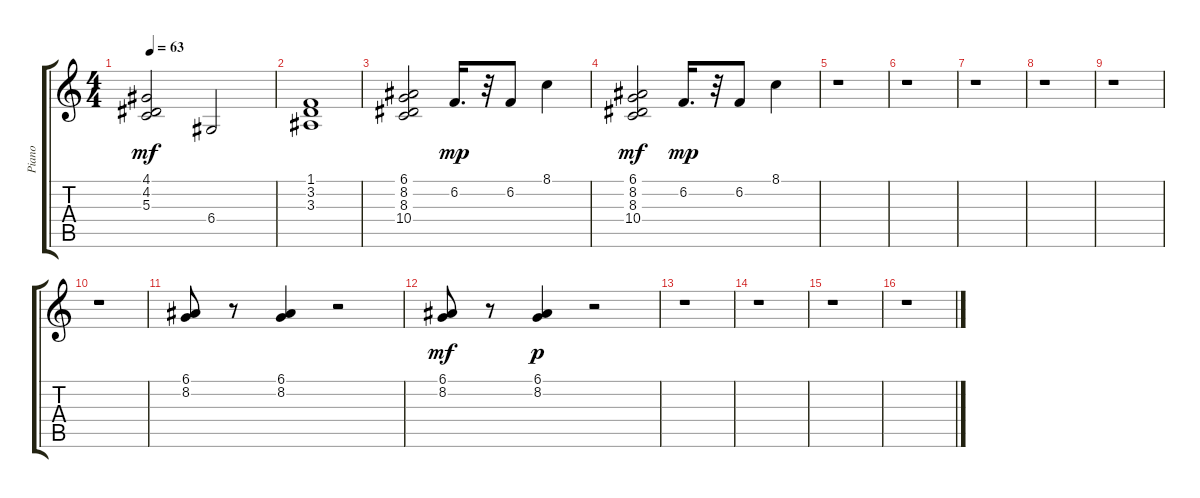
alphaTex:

\track ("Piano" "Piano") {instrument brightacousticpiano}
\staff {score tabs}
\tuning (E4 B3 G3 D3 A2 E2) {hide}
\ts (4 4)
\tempo 63
\clef g2
\ks c
(4.1 4.2 5.3).2{dy mf} 6.4.2 |
(1.1 3.2 3.3).1 |
(6.1 8.2 8.3 10.4).2 6.2.16{d dy mp} r.32 6.2.8 8.1.4 |
(6.1 8.2 8.3 10.4).2{dy mf} 6.2.16{d dy mp} r.32 6.2.8 8.1.4 |
r.1 |
r.1 |
r.1 |
r.1 |
r.1 |
r.1 |
(6.1 8.2).8 r.8 (6.1 8.2).4 r.2 |
(6.1 8.2).8{dy mf} r.8 (6.1 8.2).4{dy p} r.2 |
r.1 |
r.1 |
r.1 |
r.1
